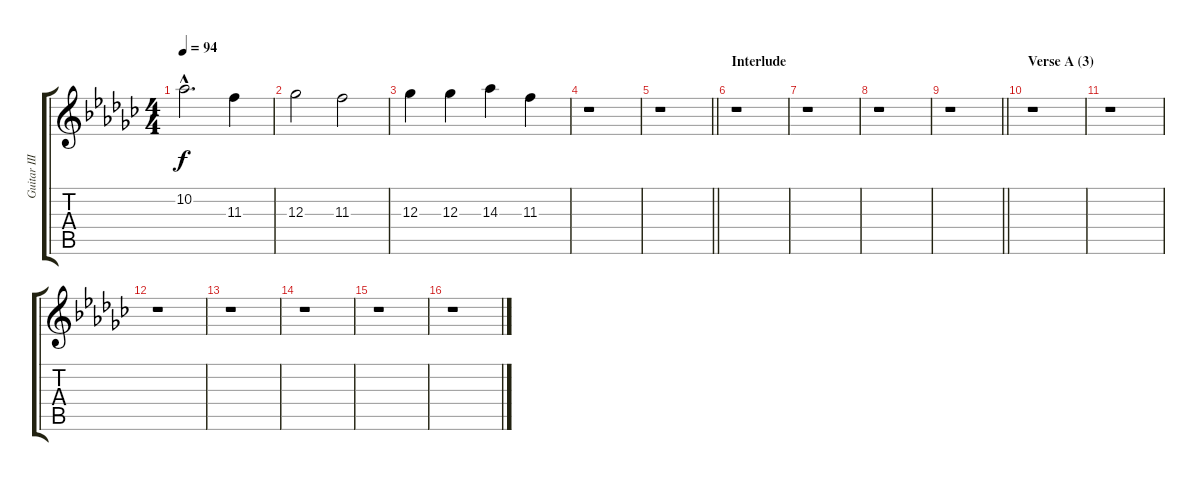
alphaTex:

\track ("Guitar III" "Guitar III") {instrument electricguitarjazz}
\staff {score tabs}
\tuning (Eb4 Bb3 Gb3 Db3 Ab2 Db2) {hide}
\ts (4 4)
\tempo 94
\clef g2
\ks ebminor
10.2{hac}.2{d dy f} 11.3.4 |
12.3.2 11.3.2 |
12.3.4 12.3.4 14.3.4 11.3.4 |
r.1 |
\barLineRight lightlight
r.1 |
\section ("" "Interlude")
r.1 |
r.1 |
r.1 |
\barLineRight lightlight
r.1 |
\section ("" "Verse A (3)")
r.1 |
r.1 |
r.1 |
r.1 |
r.1 |
r.1 |
r.1
